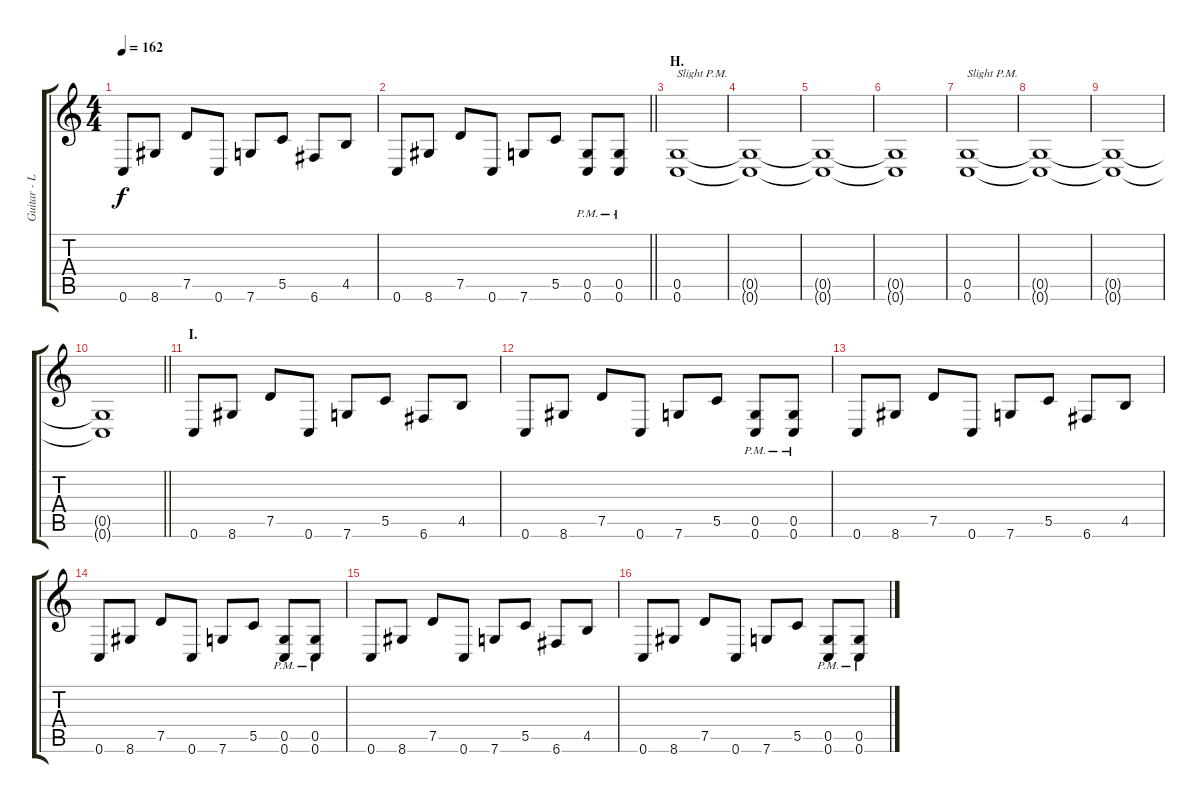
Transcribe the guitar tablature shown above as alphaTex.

\track ("Guitar - Left" "Guitar - L") {instrument distortionguitar}
\staff {score tabs}
\tuning (D4 A3 F3 C3 G2 C2) {hide}
\ts (4 4)
\tempo 162
\clef g2
\ks c
0.6.8{dy f} 8.6.8 7.5.8 0.6.8 7.6.8 5.5.8 6.6.8 4.5.8 |
\barLineRight lightlight
0.6.8 8.6.8 7.5.8 0.6.8 7.6.8 5.5.8 (0.5{pm} 0.6{pm}).8 (0.5{pm} 0.6{pm}).8 |
\section ("" "H.")
(0.5 0.6).1{txt "Slight P.M."} |
(0.5{t} 0.6{t}).1 |
(0.5{t} 0.6{t}).1 |
(0.5{t} 0.6{t}).1 |
(0.5 0.6).1{txt "Slight P.M."} |
(0.5{t} 0.6{t}).1 |
(0.5{t} 0.6{t}).1 |
\barLineRight lightlight
(0.5{t} 0.6{t}).1 |
\section ("" "I.")
0.6.8 8.6.8 7.5.8 0.6.8 7.6.8 5.5.8 6.6.8 4.5.8 |
0.6.8 8.6.8 7.5.8 0.6.8 7.6.8 5.5.8 (0.5{pm} 0.6{pm}).8 (0.5{pm} 0.6{pm}).8 |
0.6.8 8.6.8 7.5.8 0.6.8 7.6.8 5.5.8 6.6.8 4.5.8 |
0.6.8 8.6.8 7.5.8 0.6.8 7.6.8 5.5.8 (0.5{pm} 0.6{pm}).8 (0.5{pm} 0.6{pm}).8 |
0.6.8 8.6.8 7.5.8 0.6.8 7.6.8 5.5.8 6.6.8 4.5.8 |
0.6.8 8.6.8 7.5.8 0.6.8 7.6.8 5.5.8 (0.5{pm} 0.6{pm}).8 (0.5{pm} 0.6{pm}).8
